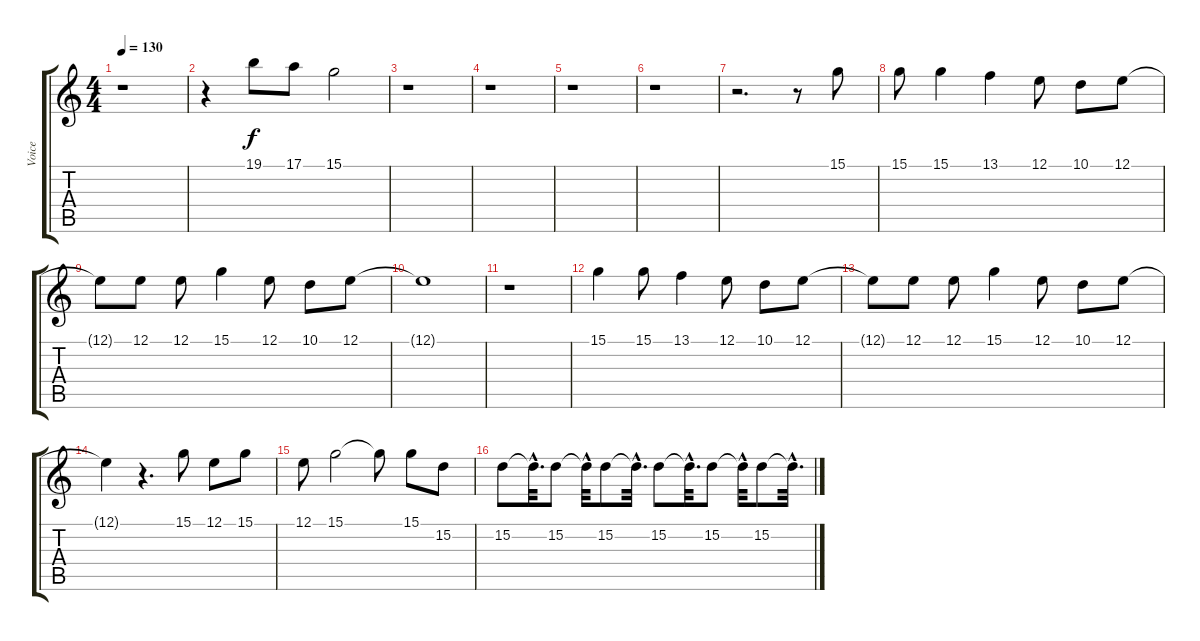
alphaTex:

\track ("Voice" "Voice") {instrument trumpet}
\staff {score tabs}
\tuning (E4 B3 G3 D3 A2 E2) {hide}
\ts (4 4)
\tempo 130
\clef g2
\ks c
r.1{dy f} |
r.4 19.1.8{volume 16} 17.1.8 15.1.2 |
r.1 |
r.1 |
r.1 |
r.1 |
r.2{d} r.8 15.1.8 |
15.1.8 15.1.4 13.1.4 12.1.8 10.1.8 12.1.8 |
12.1{t}.8 12.1.8 12.1.8 15.1.4 12.1.8 10.1.8 12.1.8 |
12.1{t}.1 |
r.1 |
15.1.4 15.1.8 13.1.4 12.1.8 10.1.8 12.1.8 |
12.1{t}.8 12.1.8 12.1.8 15.1.4 12.1.8 10.1.8 12.1.8 |
12.1{t}.4 r.4{d} 15.1.8 12.1.8 15.1.8 |
12.1.8 15.1.2 15.1{t}.8 15.1.8 15.2.8 |
15.2.8 15.2{hac t}.32{d} 15.2.8 15.2{hac t}.32 15.2.8 15.2{hac t}.32{d} 15.2.8 15.2{hac t}.32{d} 15.2.8 15.2{hac t}.32 15.2.8 15.2{hac t}.32{d}
